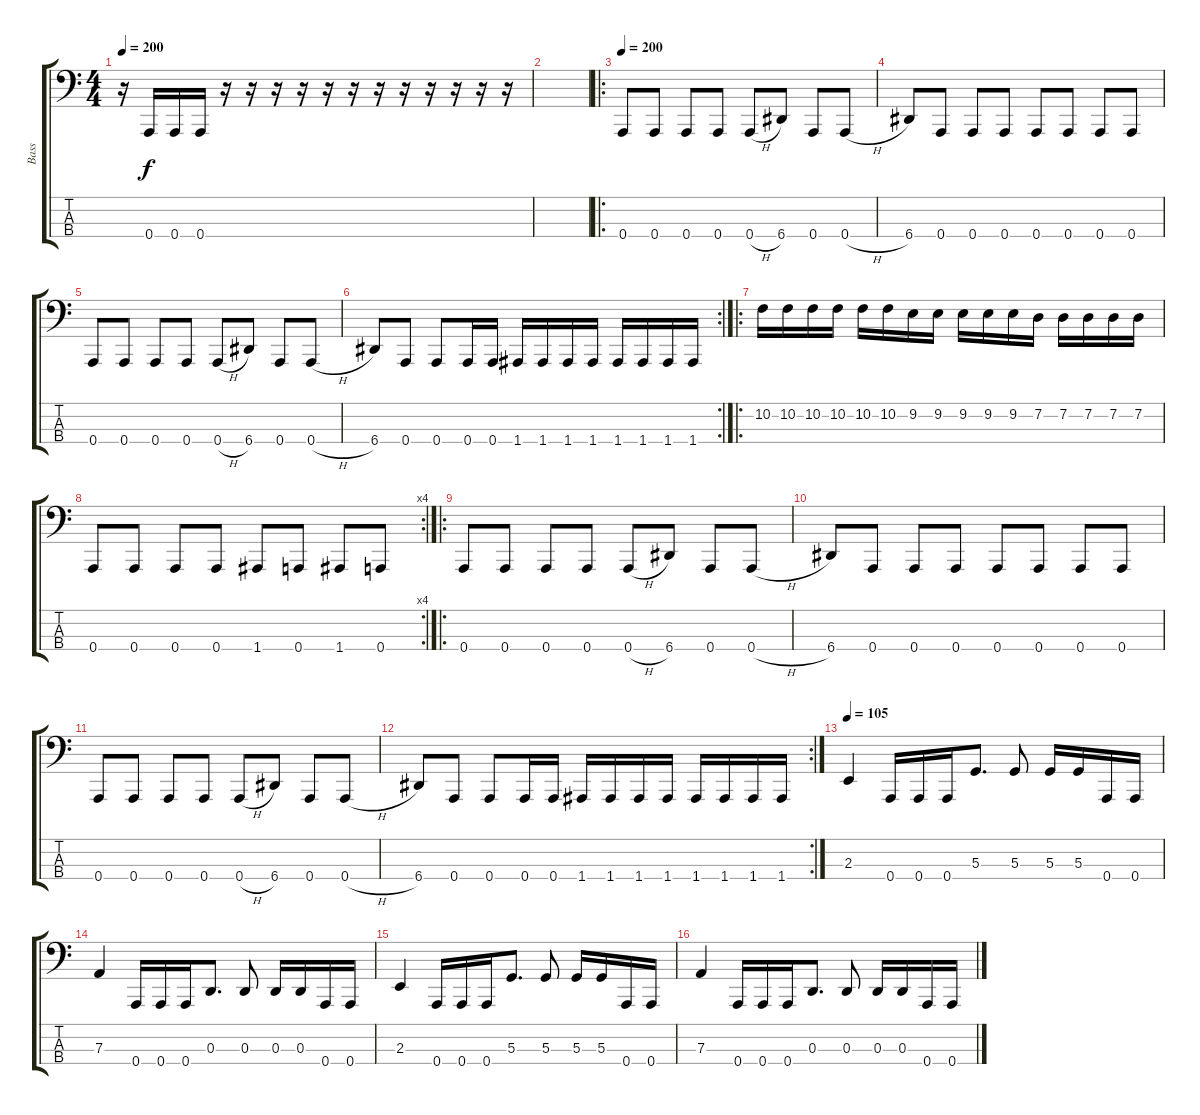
\track ("Bass" "Bass") {instrument electricbassfinger}
\staff {score tabs}
\tuning (C2 G1 D1 A0) {hide}
\ts (4 4)
\tempo 200
\clef f4
\ks c
r.16{dy f} 0.4.16 0.4.16 0.4.16 r.16 r.16 r.16 r.16 r.16 r.16 r.16 r.16 r.16 r.16 r.16 r.16 |
|
\ro
\tempo 200
0.4.8 0.4.8 0.4.8 0.4.8 0.4{h}.8 6.4.8 0.4.8 0.4{h}.8 |
6.4.8 0.4.8 0.4.8 0.4.8 0.4.8 0.4.8 0.4.8 0.4.8 |
0.4.8 0.4.8 0.4.8 0.4.8 0.4{h}.8 6.4.8 0.4.8 0.4{h}.8 |
\rc 2
6.4.8 0.4.8 0.4.8 0.4.16 0.4.16 1.4.16 1.4.16 1.4.16 1.4.16 1.4.16 1.4.16 1.4.16 1.4.16 |
\ro
10.2.16 10.2.16 10.2.16 10.2.16 10.2.16 10.2.16 9.2.16 9.2.16 9.2.16 9.2.16 9.2.16 7.2.16 7.2.16 7.2.16 7.2.16 7.2.16 |
\rc 4
0.4.8 0.4.8 0.4.8 0.4.8 1.4.8 0.4.8 1.4.8 0.4.8 |
\ro
0.4.8 0.4.8 0.4.8 0.4.8 0.4{h}.8 6.4.8 0.4.8 0.4{h}.8 |
6.4.8 0.4.8 0.4.8 0.4.8 0.4.8 0.4.8 0.4.8 0.4.8 |
0.4.8 0.4.8 0.4.8 0.4.8 0.4{h}.8 6.4.8 0.4.8 0.4{h}.8 |
\rc 2
6.4.8 0.4.8 0.4.8 0.4.16 0.4.16 1.4.16 1.4.16 1.4.16 1.4.16 1.4.16 1.4.16 1.4.16 1.4.16 |
\tempo 105
2.3.4 0.4.16 0.4.16 0.4.16 5.3.8{d} 5.3.8 5.3.16 5.3.16 0.4.16 0.4.16 |
7.3.4 0.4.16 0.4.16 0.4.16 0.3.8{d} 0.3.8 0.3.16 0.3.16 0.4.16 0.4.16 |
2.3.4 0.4.16 0.4.16 0.4.16 5.3.8{d} 5.3.8 5.3.16 5.3.16 0.4.16 0.4.16 |
7.3.4 0.4.16 0.4.16 0.4.16 0.3.8{d} 0.3.8 0.3.16 0.3.16 0.4.16 0.4.16
